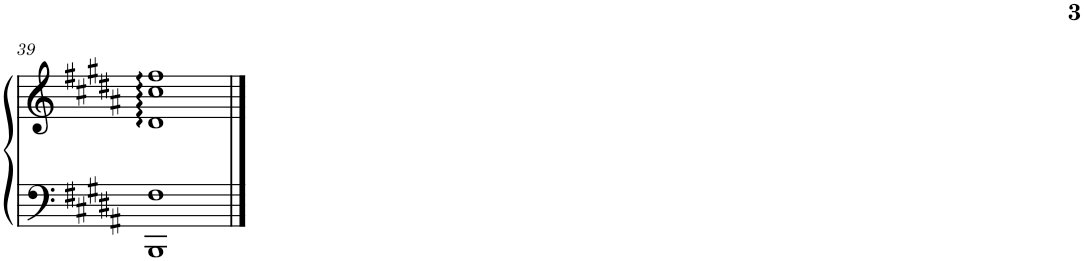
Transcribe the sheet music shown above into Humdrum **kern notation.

**kern	**kern
*part1	*part1
*staff2	*staff1
*I"Piano	*
*I'Pno.	*
!!LO:PB:g=z
*clefF4	*clefG2
*k[f#c#g#d#a#]	*k[f#c#g#d#a#]
*M4/4	*M4/4
=39	=39
1BBB 1F#	1d# 1cc# 1ff#
==	==
*-	*-
